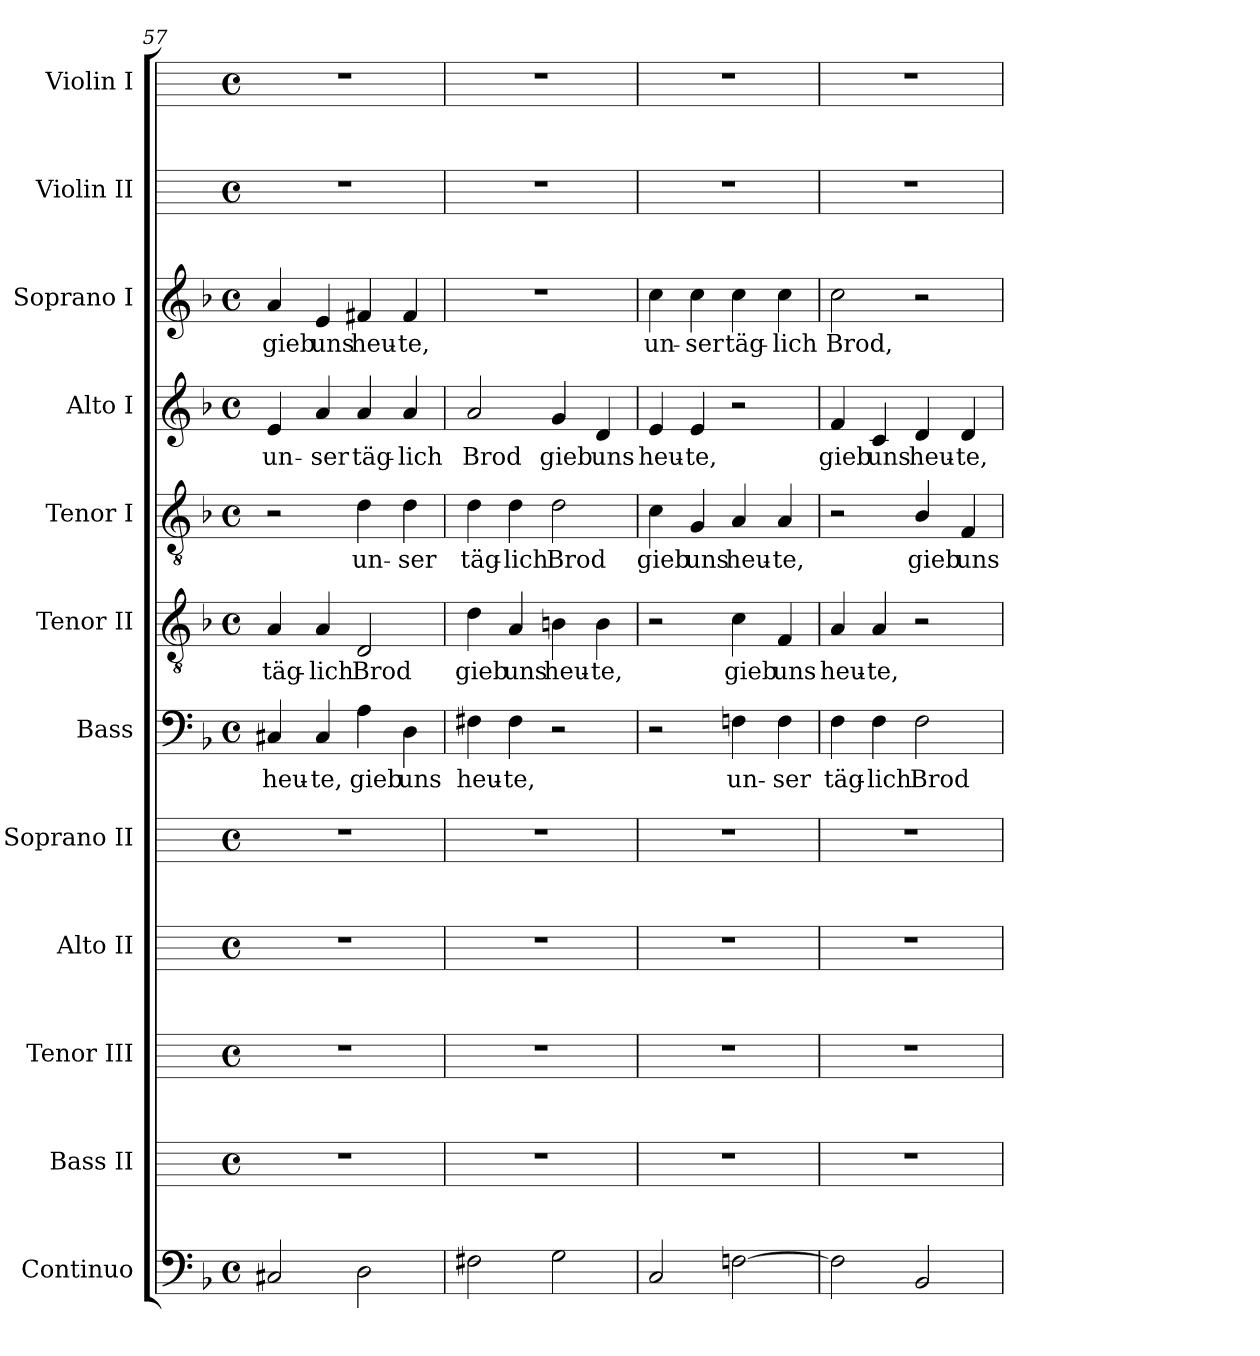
**kern	**kern	**kern	**kern	**kern	**kern	**text	**kern	**text	**kern	**text	**kern	**text	**kern	**text	**kern	**kern
*part12	*part11	*part10	*part9	*part8	*part7	*part7	*part6	*part6	*part5	*part5	*part4	*part4	*part3	*part3	*part2	*part1
*staff12	*staff11	*staff10	*staff9	*staff8	*staff7	*staff7	*staff6	*staff6	*staff5	*staff5	*staff4	*staff4	*staff3	*staff3	*staff2	*staff1
*I"Continuo	*I"Bass II	*I"Tenor III	*I"Alto II	*I"Soprano II	*I"Bass	*	*I"Tenor II	*	*I"Tenor I	*	*I"Alto I	*	*I"Soprano I	*	*I"Violin II	*I"Violin I
*	*I'B II	*I'T III	*I'A II	*I'S II	*I'B	*	*I'T II	*	*I'T I	*	*I'A I	*	*I'S I	*	*I'Vn II	*I'Vn I
*clefF4	*	*	*	*	*clefF4	*	*clefGv2	*	*clefGv2	*	*clefG2	*	*clefG2	*	*	*
*	*ITrd4c7	*ITrd4c7	*ITrd4c7	*ITrd4c7	*	*	*	*	*	*	*	*	*	*	*	*
*k[b-]	*	*	*	*	*k[b-]	*	*k[b-]	*	*k[b-]	*	*k[b-]	*	*k[b-]	*	*	*
*F:	*	*	*	*	*F:	*	*F:	*	*F:	*	*F:	*	*F:	*	*	*
*M4/4	*M4/4	*M4/4	*M4/4	*M4/4	*M4/4	*	*M4/4	*	*M4/4	*	*M4/4	*	*M4/4	*	*M4/4	*M4/4
*met(c)	*met(c)	*met(c)	*met(c)	*met(c)	*met(c)	*	*met(c)	*	*met(c)	*	*met(c)	*	*met(c)	*	*met(c)	*met(c)
=57	=57	=57	=57	=57	=57	=57	=57	=57	=57	=57	=57	=57	=57	=57	=57	=57
!	!	!	!	!	!	!LO:LY:b	!	!LO:LY:b	!	!	!	!LO:LY:b	!	!LO:LY:b	!	!
2C#X	1r	1r	1r	1r	4C#X	heu-	4A	täg-	2r	.	4e	un-	4a	gieb	1r	1r
!	!	!	!	!	!	!LO:LY:b	!	!LO:LY:b	!	!	!	!LO:LY:b	!	!LO:LY:b	!	!
.	.	.	.	.	4C#	-te,	4A	-lich	.	.	4a	-ser	4e	uns	.	.
!	!	!	!	!	!	!LO:LY:b	!	!LO:LY:b	!	!LO:LY:b	!	!LO:LY:b	!	!LO:LY:b	!	!
2D	.	.	.	.	4A	gieb	2D	Brod	4d	un-	4a	täg-	4f#X	heu-	.	.
!	!	!	!	!	!	!LO:LY:b	!	!	!	!LO:LY:b	!	!LO:LY:b	!	!LO:LY:b	!	!
.	.	.	.	.	4D	uns	.	.	4d	-ser	4a	-lich	4f#	-te,	.	.
=58	=58	=58	=58	=58	=58	=58	=58	=58	=58	=58	=58	=58	=58	=58	=58	=58
!	!	!	!	!	!	!LO:LY:b	!	!LO:LY:b	!	!LO:LY:b	!	!LO:LY:b	!	!	!	!
2F#X	1r	1r	1r	1r	4F#X	heu-	4d	gieb	4d	täg-	2a	Brod	1r	.	1r	1r
!	!	!	!	!	!	!LO:LY:b	!	!LO:LY:b	!	!LO:LY:b	!	!	!	!	!	!
.	.	.	.	.	4F#	-te,	4A	uns	4d	-lich	.	.	.	.	.	.
!	!	!	!	!	!	!	!	!LO:LY:b	!	!LO:LY:b	!	!LO:LY:b	!	!	!	!
2G	.	.	.	.	2r	.	4Bn	heu-	2d	Brod	4g	gieb	.	.	.	.
!	!	!	!	!	!	!	!	!LO:LY:b	!	!	!	!LO:LY:b	!	!	!	!
.	.	.	.	.	.	.	4B	-te,	.	.	4d	uns	.	.	.	.
=59	=59	=59	=59	=59	=59	=59	=59	=59	=59	=59	=59	=59	=59	=59	=59	=59
!	!	!	!	!	!	!	!	!	!	!LO:LY:b	!	!LO:LY:b	!	!LO:LY:b	!	!
2C	1r	1r	1r	1r	2r	.	2r	.	4c	gieb	4e	heu-	4cc	un-	1r	1r
!	!	!	!	!	!	!	!	!	!	!LO:LY:b	!	!LO:LY:b	!	!LO:LY:b	!	!
.	.	.	.	.	.	.	.	.	4G	uns	4e	-te,	4cc	-ser	.	.
!	!	!	!	!	!	!LO:LY:b	!	!LO:LY:b	!	!LO:LY:b	!	!	!	!LO:LY:b	!	!
[2Fn	.	.	.	.	4Fn	un-	4c	gieb	4A	heu-	2r	.	4cc	täg-	.	.
!	!	!	!	!	!	!LO:LY:b	!	!LO:LY:b	!	!LO:LY:b	!	!	!	!LO:LY:b	!	!
.	.	.	.	.	4F	-ser	4F	uns	4A	-te,	.	.	4cc	-lich	.	.
=60	=60	=60	=60	=60	=60	=60	=60	=60	=60	=60	=60	=60	=60	=60	=60	=60
!	!	!	!	!	!	!LO:LY:b	!	!LO:LY:b	!	!	!	!LO:LY:b	!	!LO:LY:b	!	!
2F]	1r	1r	1r	1r	4F	täg-	4A	heu-	2r	.	4f	gieb	2cc	Brod,	1r	1r
!	!	!	!	!	!	!LO:LY:b	!	!LO:LY:b	!	!	!	!LO:LY:b	!	!	!	!
.	.	.	.	.	4F	-lich	4A	-te,	.	.	4c	uns	.	.	.	.
!	!	!	!	!	!	!LO:LY:b	!	!	!	!LO:LY:b	!	!LO:LY:b	!	!	!	!
2BB-	.	.	.	.	2F	Brod	2r	.	4B-/	gieb	4d	heu-	2r	.	.	.
!	!	!	!	!	!	!	!	!	!	!LO:LY:b	!	!LO:LY:b	!	!	!	!
.	.	.	.	.	.	.	.	.	4F	uns	4d	-te,	.	.	.	.
=	=	=	=	=	=	=	=	=	=	=	=	=	=	=	=	=
*-	*-	*-	*-	*-	*-	*-	*-	*-	*-	*-	*-	*-	*-	*-	*-	*-
